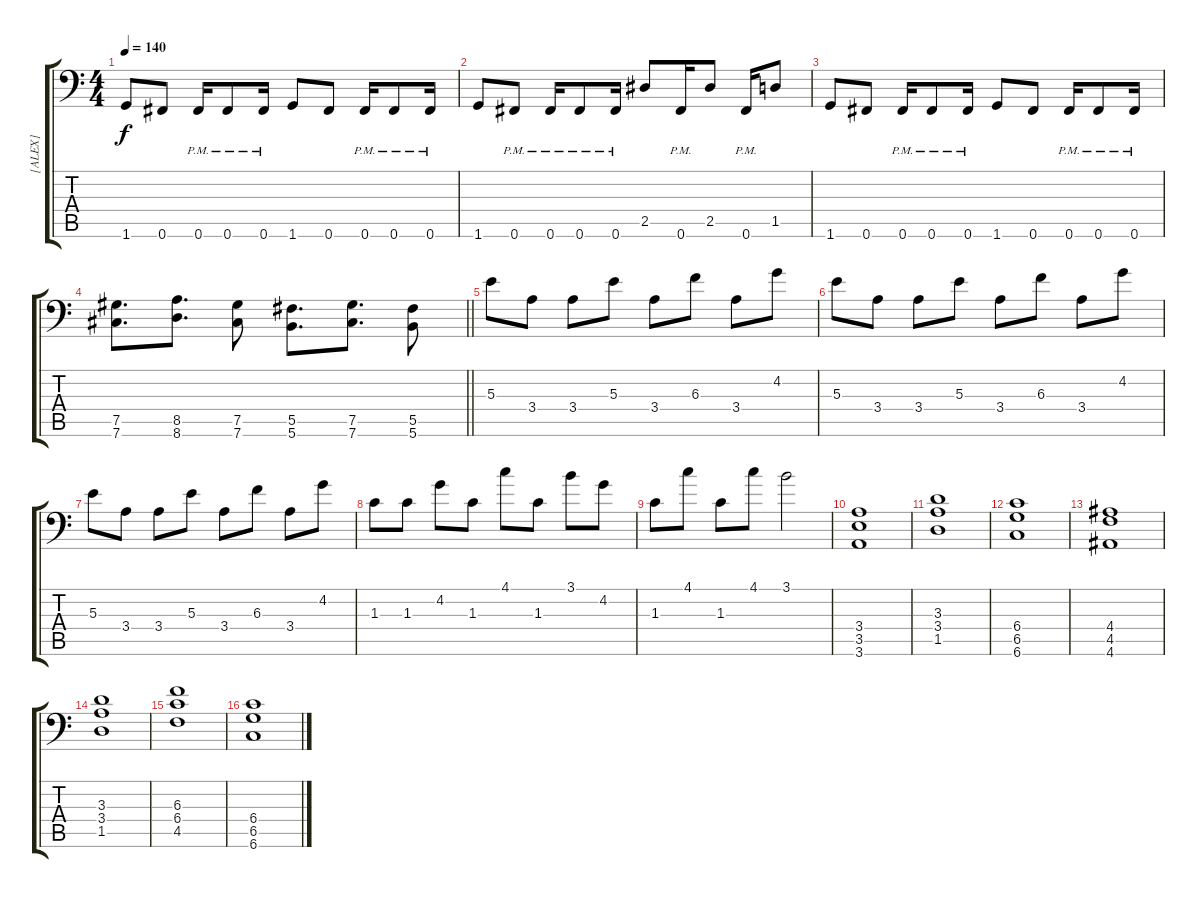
\track ("[ALEX]" "[ALEX]") {instrument distortionguitar}
\staff {score tabs}
\tuning (Ab3 Eb3 B2 Gb2 Db2 Gb1) {hide}
\ts (4 4)
\tempo 140
\clef f4
\ks c
1.6.8{dy f} 0.6.8 0.6{pm}.16 0.6{pm}.8 0.6{pm}.16 1.6.8 0.6.8 0.6{pm}.16 0.6{pm}.8 0.6{pm}.16 |
1.6.8 0.6{pm}.8 0.6{pm}.16 0.6{pm}.8 0.6{pm}.16 2.5.8 0.6{pm}.16 2.5.8 0.6{pm}.16 1.5.8 |
1.6.8 0.6.8 0.6{pm}.16 0.6{pm}.8 0.6{pm}.16 1.6.8 0.6.8 0.6{pm}.16 0.6{pm}.8 0.6{pm}.16 |
\barLineRight lightlight
(7.5 7.6).8{d} (8.5 8.6).8{d} (7.5 7.6).8 (5.5 5.6).8{d} (7.5 7.6).8{d} (5.5 5.6).8 |
5.3.8{instrument electricguitarclean} 3.4.8 3.4.8 5.3.8 3.4.8 6.3.8 3.4.8 4.2.8 |
5.3.8{instrument electricguitarclean} 3.4.8 3.4.8 5.3.8 3.4.8 6.3.8 3.4.8 4.2.8 |
5.3.8{instrument electricguitarclean} 3.4.8 3.4.8 5.3.8 3.4.8 6.3.8 3.4.8 4.2.8 |
1.3.8 1.3.8 4.2.8 1.3.8 4.1.8 1.3.8 3.1.8 4.2.8 |
1.3.8 4.1.8 1.3.8 4.1.8 3.1.2 |
(3.4 3.5 3.6).1{instrument distortionguitar} |
(3.3 3.4 1.5).1 |
(6.4 6.5 6.6).1 |
(4.4 4.5 4.6).1 |
(3.3 3.4 1.5).1 |
(6.3 6.4 4.5).1 |
(6.4 6.5 6.6).1
